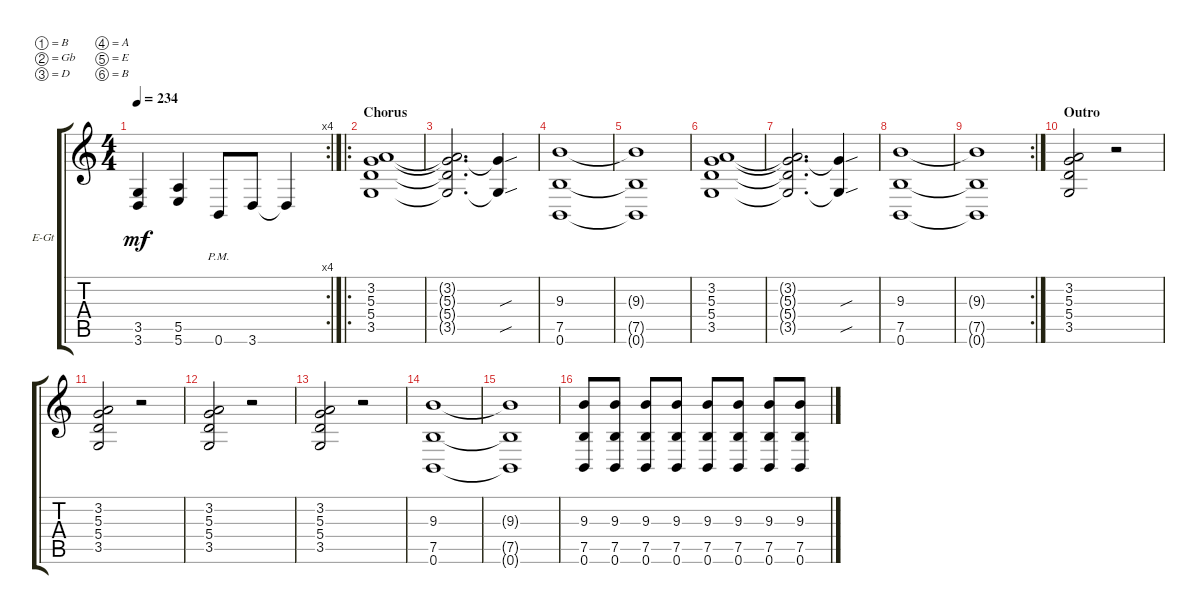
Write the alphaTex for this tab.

\bracketExtendMode groupsimilarinstruments
\firstSystemTrackNameOrientation horizontal
\otherSystemsTrackNameOrientation horizontal
\track ("Electric Guitar 2" "E-Gt") {instrument distortionguitar}
\staff {score tabs}
\tuning (B3 Gb3 D3 A2 E2 B1)
\rc 4
\ts (4 4)
\tempo 234
\clef g2
\ks c
(3.6{t} 3.5{t}).4{dy mf} (5.6 5.5).4 0.6{pm}.8 3.6.8 3.6{t}.4 |
\ro
\section ("" "Chorus")
(3.5 5.4 5.3 3.2).1 |
(3.5{t} 5.4{t} 5.3{t} 3.2{t}).2{d} (3.5{sou t} 5.3{sou t}).4 |
(7.5 9.3 0.6).1 |
(7.5{t} 9.3{t} 0.6{t}).1 |
(3.5 5.4 5.3 3.2).1 |
(3.5{t} 5.4{t} 5.3{t} 3.2{t}).2{d} (3.5{sou t} 5.3{sou t}).4 |
(7.5 9.3 0.6).1 |
\rc 2
(7.5{t} 9.3{t} 0.6{t}).1 |
\section ("" "Outro")
(3.5 5.4 5.3 3.2).2 r.2 |
(3.5 5.4 5.3 3.2).2 r.2 |
(3.5 5.4 5.3 3.2).2 r.2 |
(3.5 5.4 5.3 3.2).2 r.2 |
(0.6 7.5 9.3).1 |
(0.6{t} 7.5{t} 9.3{t}).1 |
(0.6 7.5 9.3).8 (0.6 7.5 9.3).8 (0.6 7.5 9.3).8 (0.6 7.5 9.3).8 (0.6 7.5 9.3).8 (0.6 7.5 9.3).8 (0.6 7.5 9.3).8 (0.6 7.5 9.3).8
